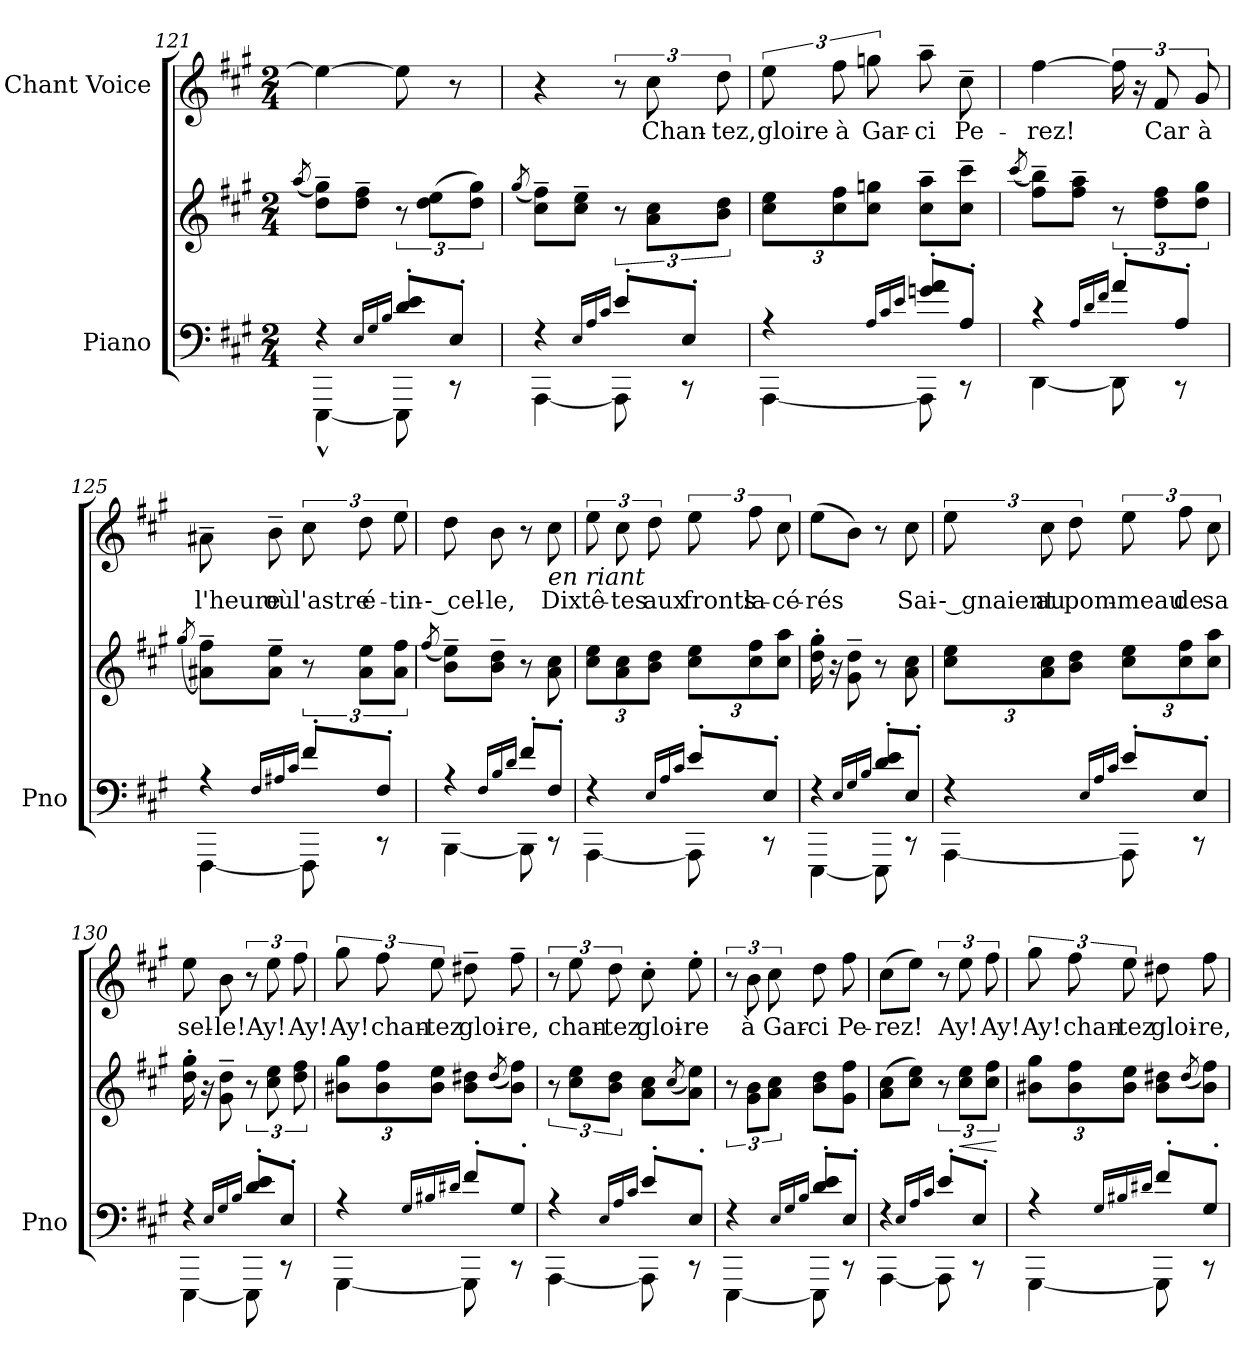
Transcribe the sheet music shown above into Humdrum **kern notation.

**kern	**kern	**dynam	**kern	**text	**dynam
*part2	*part2	*part2	*part1	*part1	*part1
*staff3	*staff2	*staff2/3	*staff1	*staff1	*staff1
*I"Piano	*	*	*I"Chant Voice	*	*
*I'Pno	*	*	*	*	*
*clefF4	*clefG2	*	*clefG2	*	*
*k[f#c#g#]	*k[f#c#g#]	*	*k[f#c#g#]	*	*
*M2/4	*M2/4	*	*M2/4	*	*
=121	=121	=121	=121	=121	=121
.	(8qaa/	.	.	.	.
*^	*	*	*	*	*
4r	[4EEE^^\	8dd\~ 8gg#\~L)	.	4ee\_	.	.
.	.	8dd\~ 8ff#\~J	.	.	.	.
16qE/LL	.	.	.	.	.	.
16qG#/	.	.	.	.	.	.
16qB/JJ	.	.	.	.	.	.
8d/'< 8e/'<L	8EEE\]	12r	.	8ee\]	.	.
.	.	(12dd\ 12ee\L	.	.	.	.
8E'</J	8r	.	.	8r	.	.
.	.	12dd\ 12gg#\J)	.	.	.	.
!!LO:LB:g=z
=122	=122	=122	=122	=122	=122	=122
.	.	(8qgg#/	.	.	.	.
4r	[4AAA\	8cc#\~ 8ff#\~L)	.	4r	.	.
.	.	8cc#\~ 8ee\~J	.	.	.	.
16qE/LL	.	.	.	.	.	.
16qA/	.	.	.	.	.	.
16qc#/JJ	.	.	.	.	.	.
8e'</L	8AAA\]	12r	.	12r	.	.
!	!	!	!	!	!LO:LY:b	!
.	.	12a\ 12cc#\L	.	12cc#\	Chan-	.
8E'</J	8r	.	.	.	.	.
!	!	!	!	!	!LO:LY:b	!
.	.	12b\ 12dd\J	.	12dd\	-tez,	.
=123	=123	=123	=123	=123	=123	=123
*	*	*Xbrackettup	*	*	*	*
!	!	!	!	!	!LO:LY:b	!
4r	[4AAA\	12cc#\ 12ee\L	.	12ee\	gloire	.
!	!	!	!	!	!LO:LY:b	!
.	.	12cc#\ 12ff#\	.	12ff#\	à	.
!	!	!	!	!	!LO:LY:b	!
.	.	12cc#\ 12ggn\J	.	12ggn\	Gar-	.
16qA/LL	.	.	.	.	.	.
16qc#/	.	.	.	.	.	.
16qe/JJ	.	.	.	.	.	.
!	!	!	!	!	!LO:LY:b	!
8gn/'< 8a/'<L	8AAA\]	8cc#\~ 8aa\~L	.	8aa~\	-ci	.
!	!	!	!	!	!LO:LY:b	!
8A'</J	8r	8cc#\~ 8ccc#\~J	.	8cc#~\	Pe-	.
=124	=124	=124	=124	=124	=124	=124
.	.	(8qccc#/	.	.	.	.
!	!	!	!	!	!LO:LY:b	!
4r	[4DD\	8ff#\~ 8bb\~L)	.	[4ff#\	-rez!	.
.	.	8ff#\~ 8aa\~J	.	.	.	.
16qA/LL	.	.	.	.	.	.
16qd/	.	.	.	.	.	.
16qf#/JJ	.	.	.	.	.	.
*	*	*brackettup	*	*	*	*
8a'</L	8DD\]	12r	.	24ff#\]	.	.
.	.	.	.	24r	.	.
!	!	!	!	!	!LO:LY:b	!
.	.	12dd\ 12ff#\L	.	12f#/	Car	.
8A'</J	8r	.	.	.	.	.
!	!	!	!	!	!LO:LY:b	!
.	.	12dd\ 12gg#\J	.	12g#/	à	.
=125	=125	=125	=125	=125	=125	=125
.	.	(8qgg#/	.	.	.	.
!	!	!	!	!	!LO:LY:b	!
4r	[4FFF#\	8a#X\~ 8ff#\~L)	.	8a#X~\	l'heure	.
!	!	!	!	!	!LO:LY:b	!
.	.	8a#\~ 8ee\~J	.	8b~\	où	.
16qF#/LL	.	.	.	.	.	.
16qA#X/	.	.	.	.	.	.
16qc#/JJ	.	.	.	.	.	.
!	!	!	!	!	!LO:LY:b	!
8f#'</L	8FFF#\]	12r	.	12cc#\	l'astre	.
!	!	!	!	!	!LO:LY:b	!
.	.	12a#\ 12ee\L	.	12dd\	é-	.
8F#'</J	8r	.	.	.	.	.
!	!	!	!	!	!LO:LY:b	!
.	.	12a#\ 12ff#\J	.	12ee\	-tin-	.
!!LO:LB:g=z
=126	=126	=126	=126	=126	=126	=126
.	.	(8qff#/	.	.	.	.
!	!	!	!	!	!LO:LY:b	!
4r	[4BBB\	8b\~ 8ee\~L)	.	8dd\	-- cel-	.
!	!	!	!	!	!LO:LY:b	!
.	.	8b\~ 8dd\~J	.	8b\	-le,	.
16qF#/LL	.	.	.	.	.	.
16qB/	.	.	.	.	.	.
16qd/JJ	.	.	.	.	.	.
8f#'</L	8BBB\]	8r	.	8r	.	.
!	!	!	!	!LO:TX:b:i:t=en riant	!	!
!	!	!	!	!	!LO:LY:b	!
8F#'</J	8r	8a\ 8cc#\	.	8cc#\	Dix	.
=127	=127	=127	=127	=127	=127	=127
*	*	*Xbrackettup	*	*	*	*
!	!	!	!	!	!LO:LY:b	!
4r	[4AAA\	12cc#\ 12ee\L	.	12ee\	tê-	.
!	!	!	!	!	!LO:LY:b	!
.	.	12a\ 12cc#\	.	12cc#\	-tes	.
!	!	!	!	!	!LO:LY:b	!
.	.	12b\ 12dd\J	.	12dd\	aux	.
16qE/LL	.	.	.	.	.	.
16qA/	.	.	.	.	.	.
16qc#/JJ	.	.	.	.	.	.
!	!	!	!	!	!LO:LY:b	!
8e'</L	8AAA\]	12cc#\ 12ee\L	.	12ee\	fronts	.
!	!	!	!	!	!LO:LY:b	!
.	.	12cc#\ 12ff#\	.	12ff#\	la-	.
8E'</J	8r	.	.	.	.	.
!	!	!	!	!	!LO:LY:b	!
.	.	12cc#\ 12aa\J	.	12cc#\	-cé-	.
=128	=128	=128	=128	=128	=128	=128
!	!	!	!	!	!LO:LY:b	!
4r	[4EEE\	16dd\' 16gg#\'LL	.	(8ee\L	-rés	.
.	.	16r	.	.	.	.
.	.	8g#\~ 8dd\~J	.	8b\J)	.	.
16qE/LL	.	.	.	.	.	.
16qG#/	.	.	.	.	.	.
16qB/JJ	.	.	.	.	.	.
8d/'< 8e/'<L	8EEE\]	8r	.	8r	.	.
!	!	!	!	!	!LO:LY:b	!
8E'</J	8r	8a\ 8cc#\	.	8cc#\	Sai-	.
!!LO:PB:g=z
=129	=129	=129	=129	=129	=129	=129
!	!	!	!	!	!LO:LY:b	!
4r	[4AAA\	12cc#\ 12ee\L	.	12ee\	-- gnaient	.
!	!	!	!	!	!LO:LY:b	!
.	.	12a\ 12cc#\	.	12cc#\	au	.
!	!	!	!	!	!LO:LY:b	!
.	.	12b\ 12dd\J	.	12dd\	pom-	.
16qE/LL	.	.	.	.	.	.
16qA/	.	.	.	.	.	.
16qc#/JJ	.	.	.	.	.	.
!	!	!	!	!	!LO:LY:b	!
8e'</L	8AAA\]	12cc#\ 12ee\L	.	12ee\	-meau	.
!	!	!	!	!	!LO:LY:b	!
.	.	12cc#\ 12ff#\	.	12ff#\	de	.
8E'</J	8r	.	.	.	.	.
!	!	!	!	!	!LO:LY:b	!
.	.	12cc#\ 12aa\J	.	12cc#\	sa	.
=130	=130	=130	=130	=130	=130	=130
!	!	!	!	!	!LO:LY:b	!
4r	[4EEE\	16dd\' 16gg#\'LL	.	8ee\	sel-	.
.	.	16r	.	.	.	.
!	!	!	!	!	!LO:LY:b	!
.	.	8g#\~ 8dd\~J	.	8b\	-le!	.
16qE/LL	.	.	.	.	.	.
16qG#/	.	.	.	.	.	.
16qB/JJ	.	.	.	.	.	.
*	*	*brackettup	*	*	*	*
!	!	!	!LO:DY:b=2	!	!	!
!	!	!	!LO:DY:n=1:b=2	!	!	!
8d/'< 8e/'<L	8EEE\]	12r	other-dynamics f	12r	.	.
!	!	!	!	!	!LO:LY:b	!LO:DY:a
!	!	!	!	!	!	!LO:DY:n=1:a
.	.	12cc#\ 12ee\L	.	12ee\	Ay!	other-dynamics f
8E'</J	8r	.	.	.	.	.
!	!	!	!	!	!LO:LY:b	!
.	.	12dd\ 12ff#\J	.	12ff#\	Ay!	.
=131	=131	=131	=131	=131	=131	=131
*	*	*Xbrackettup	*	*	*	*
!	!	!	!	!	!LO:LY:b	!
4r	[4GGG#\	12b#X\ 12gg#\L	.	12gg#\	Ay!	.
!	!	!	!	!	!LO:LY:b	!
.	.	12b#\ 12ff#\	.	12ff#\	chan-	.
!	!	!	!	!	!LO:LY:b	!
.	.	12b#\ 12ee\J	.	12ee\	-tez	.
16qG#/LL	.	.	.	.	.	.
16qB#X/	.	.	.	.	.	.
16qd#X/JJ	.	.	.	.	.	.
!	!	!	!	!	!LO:LY:b	!
8f#'</L	8GGG#\]	8b#\ 8dd#X\L	.	8dd#X~\	gloi-	.
.	.	(8qdd#/	.	.	.	.
!	!	!	!	!	!LO:LY:b	!
8G#'</J	8r	8b#\ 8ff#\J)	.	8ff#~\	-re,	.
=132	=132	=132	=132	=132	=132	=132
*	*	*brackettup	*	*	*	*
4r	[4AAA\	12r	.	12r	.	.
!	!	!	!	!	!LO:LY:b	!
.	.	12cc#\ 12ee\L	.	12ee\	chan-	.
!	!	!	!	!	!LO:LY:b	!
.	.	12b\ 12dd\J	.	12dd\	-tez	.
16qE/LL	.	.	.	.	.	.
16qA/	.	.	.	.	.	.
16qc#/JJ	.	.	.	.	.	.
!	!	!	!	!	!LO:LY:b	!
8e'</L	8AAA\]	8a\ 8cc#\L	.	8cc#'\	gloi-	.
.	.	(8qcc#/	.	.	.	.
!	!	!	!	!	!LO:LY:b	!
8E'</J	8r	8a\ 8ee\J)	.	8ee'\	-re	.
!!LO:LB:g=z
=133	=133	=133	=133	=133	=133	=133
4r	[4EEE\	12r	.	12r	.	.
!	!	!	!	!	!LO:LY:b	!
.	.	12g#\ 12b\L	.	12b\	à	.
!	!	!	!	!	!LO:LY:b	!
.	.	12a\ 12cc#\J	.	12cc#\	Gar-	.
16qE/LL	.	.	.	.	.	.
16qG#/	.	.	.	.	.	.
16qB/JJ	.	.	.	.	.	.
!	!	!	!	!	!LO:LY:b	!
8d/'< 8e/'<L	8EEE\]	8b\ 8dd\L	.	8dd\	-ci	.
!	!	!	!	!	!LO:LY:b	!
8E'</J	8r	8g#\ 8ff#\J	.	8ff#\	Pe-	.
=134	=134	=134	=134	=134	=134	=134
!	!	!	!	!	!LO:LY:b	!
4r	[4AAA\	(8a\ 8cc#\L	.	(8cc#\L	-rez!	.
.	.	8cc#\ 8ee\J)	.	8ee\J)	.	.
16qE/LL	.	.	.	.	.	.
16qA/	.	.	.	.	.	.
16qc#/JJ	.	.	.	.	.	.
!	!	!	!	!	!	!LO:DY:a
!	!	!	!	!	!	!LO:DY:n=1:a
8e'</L	8AAA\]	12r	.	12r	.	other-dynamics f
!	!	!	!LO:HP:b	!	!LO:LY:b	!
.	.	12cc#\ 12ee\L	<	12ee\	Ay!	.
8E'</J	8r	.	.	.	.	.
!	!	!	!	!	!LO:LY:b	!
.	.	12cc#\ 12ff#\J	.	12ff#\	Ay!	.
*v	*v	*	*	*	*	*
.	.	[	.	.	.
=135	=135	=135	=135	=135	=135
*^	*	*	*	*	*
*	*	*Xbrackettup	*	*	*	*
!	!	!	!	!	!LO:LY:b	!
4r	[4GGG#\	12b#X\ 12gg#\L	.	12gg#\	Ay!	.
!	!	!	!	!	!LO:LY:b	!
.	.	12b#\ 12ff#\	.	12ff#\	chan-	.
!	!	!	!	!	!LO:LY:b	!
.	.	12b#\ 12ee\J	.	12ee\	-tez	.
16qG#/LL	.	.	.	.	.	.
16qB#X/	.	.	.	.	.	.
16qd#X/JJ	.	.	.	.	.	.
!	!	!	!	!	!LO:LY:b	!
8f#'</L	8GGG#\]	8b#\ 8dd#X\L	.	8dd#X\	gloi-	.
.	.	(8qdd#/	.	.	.	.
!	!	!	!	!	!LO:LY:b	!
8G#'</J	8r	8b#\ 8ff#\J)	.	8ff#\	-re,	.
*v	*v	*	*	*	*	*
=	=	=	=	=	=
*-	*-	*-	*-	*-	*-
